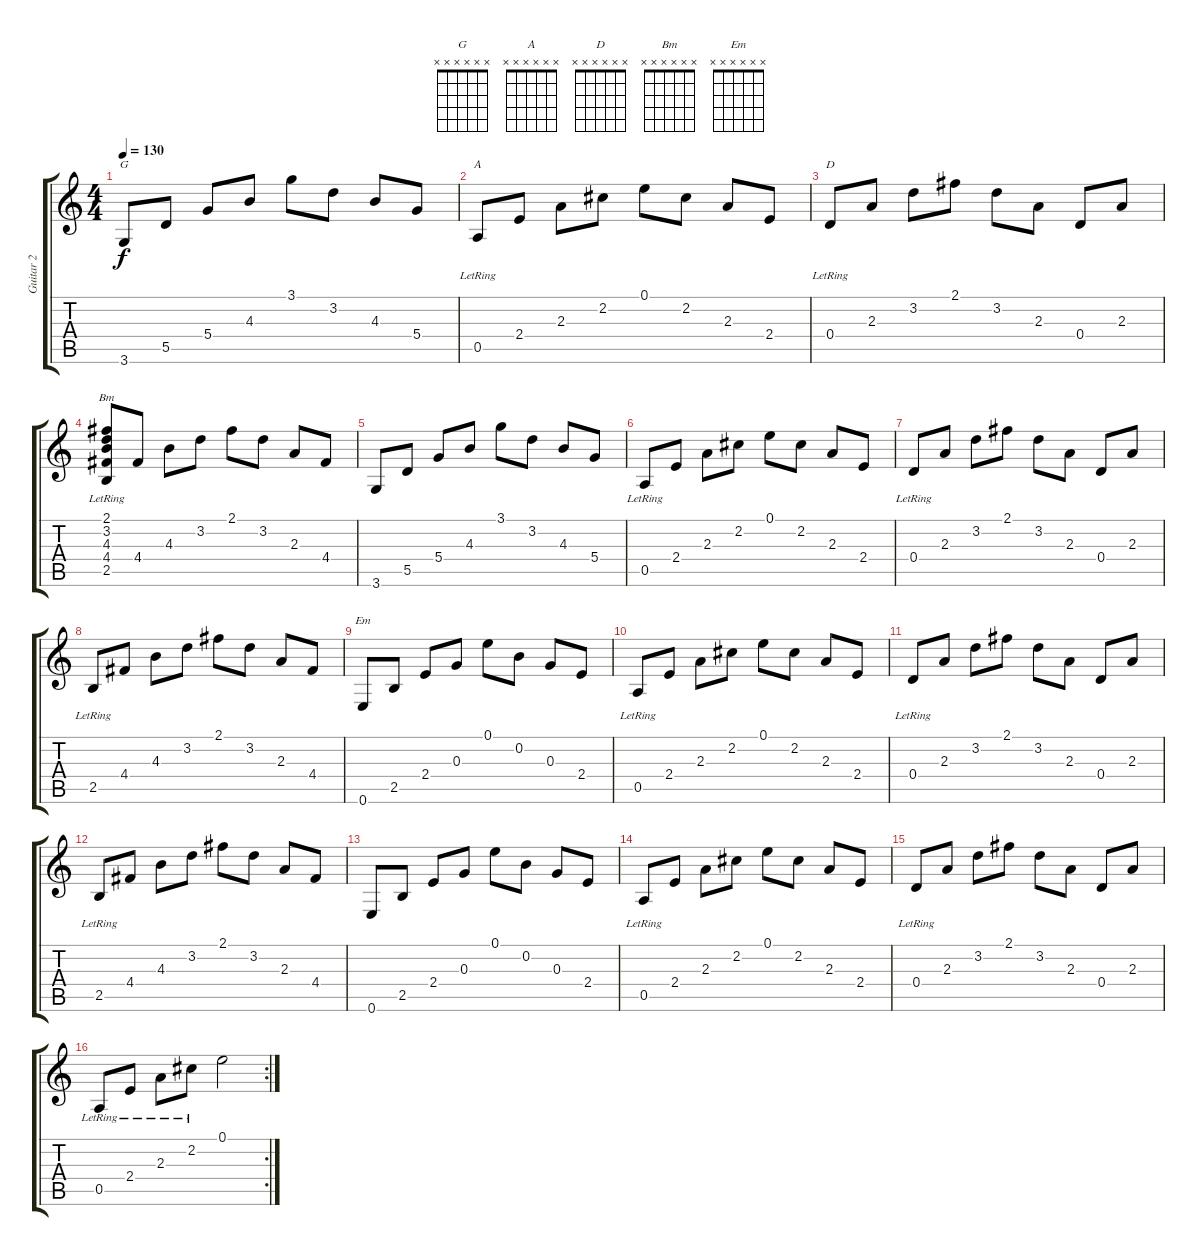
\track ("Guitar 2" "Guitar 2") {instrument electricguitarmuted}
\staff {score tabs}
\tuning (E4 B3 G3 D3 A2 E2) {hide}
\chord ("G" x x x x x x)
\chord ("A" x x x x x x)
\chord ("D" x x x x x x)
\chord ("Bm" x x x x x x)
\chord ("Em" x x x x x x)
\ts (4 4)
\tempo 130
\clef g2
\ks c
3.6.8{ch "G" dy f} 5.5.8 5.4.8 4.3.8 3.1.8 3.2.8 4.3.8 5.4.8 |
0.5{lr}.8{ch "A"} 2.4.8 2.3.8 2.2.8 0.1.8 2.2.8 2.3.8 2.4.8 |
0.4{lr}.8{ch "D"} 2.3.8 3.2.8 2.1.8 3.2.8 2.3.8 0.4.8 2.3.8 |
(2.1{lr} 3.2{lr} 4.3{lr} 4.4{lr} 2.5{lr}).8{ch "Bm"} 4.4.8 4.3.8 3.2.8 2.1.8 3.2.8 2.3.8 4.4.8 |
3.6.8 5.5.8 5.4.8 4.3.8 3.1.8 3.2.8 4.3.8 5.4.8 |
0.5{lr}.8 2.4.8 2.3.8 2.2.8 0.1.8 2.2.8 2.3.8 2.4.8 |
0.4{lr}.8 2.3.8 3.2.8 2.1.8 3.2.8 2.3.8 0.4.8 2.3.8 |
2.5{lr}.8 4.4.8 4.3.8 3.2.8 2.1.8 3.2.8 2.3.8 4.4.8 |
0.6.8{ch "Em"} 2.5.8 2.4.8 0.3.8 0.1.8 0.2.8 0.3.8 2.4.8 |
0.5{lr}.8 2.4.8 2.3.8 2.2.8 0.1.8 2.2.8 2.3.8 2.4.8 |
0.4{lr}.8 2.3.8 3.2.8 2.1.8 3.2.8 2.3.8 0.4.8 2.3.8 |
2.5{lr}.8 4.4.8 4.3.8 3.2.8 2.1.8 3.2.8 2.3.8 4.4.8 |
0.6.8 2.5.8 2.4.8 0.3.8 0.1.8 0.2.8 0.3.8 2.4.8 |
0.5{lr}.8 2.4.8 2.3.8 2.2.8 0.1.8 2.2.8 2.3.8 2.4.8 |
0.4{lr}.8 2.3.8 3.2.8 2.1.8 3.2.8 2.3.8 0.4.8 2.3.8 |
\rc 2
0.5{lr}.8 2.4{lr}.8 2.3{lr}.8 2.2{lr}.8 0.1.2
